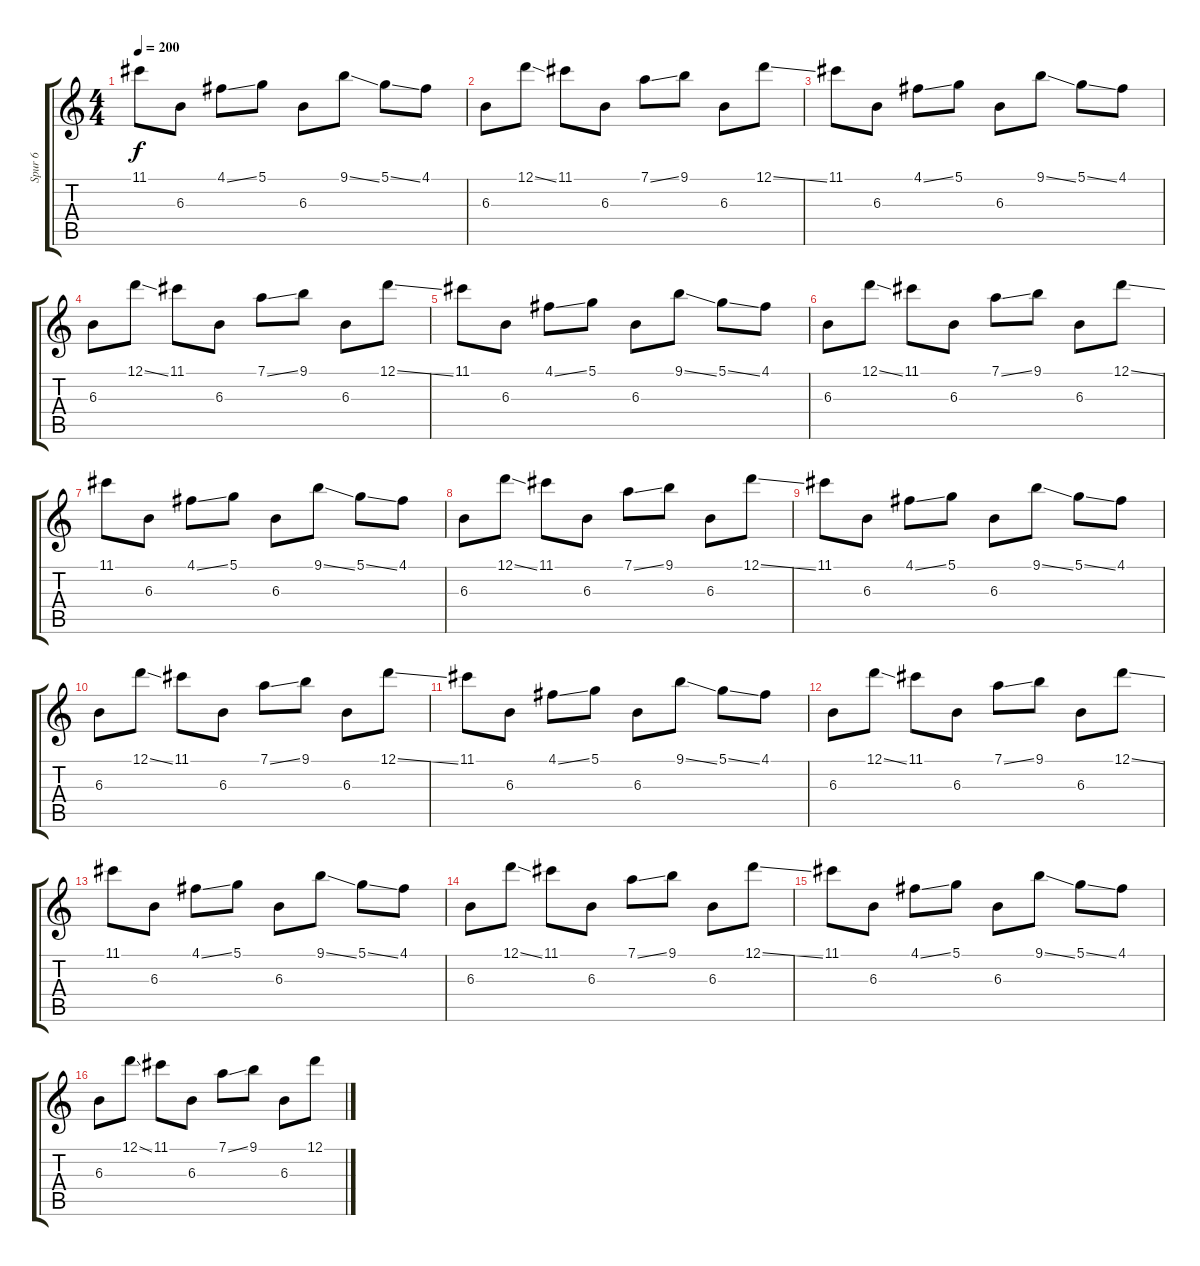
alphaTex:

\track ("Spur 6" "Spur 6") {instrument distortionguitar}
\staff {score tabs}
\tuning (D4 A3 F3 C3 G2 D2) {hide}
\ts (4 4)
\tempo 200
\clef g2
\ks c
11.1.8{dy f} 6.3.8 4.1{ss}.8 5.1.8 6.3.8 9.1{ss}.8 5.1{ss}.8 4.1.8 |
6.3.8{volume 9 balance 8} 12.1{ss}.8 11.1.8 6.3.8 7.1{ss}.8 9.1.8 6.3.8 12.1{ss}.8 |
11.1.8 6.3.8 4.1{ss}.8 5.1.8 6.3.8 9.1{ss}.8 5.1{ss}.8 4.1.8 |
6.3.8 12.1{ss}.8 11.1.8 6.3.8 7.1{ss}.8 9.1.8 6.3.8 12.1{ss}.8 |
11.1.8 6.3.8 4.1{ss}.8 5.1.8 6.3.8 9.1{ss}.8 5.1{ss}.8 4.1.8 |
6.3.8 12.1{ss}.8 11.1.8 6.3.8 7.1{ss}.8 9.1.8 6.3.8 12.1{ss}.8 |
11.1.8 6.3.8 4.1{ss}.8 5.1.8 6.3.8 9.1{ss}.8 5.1{ss}.8 4.1.8 |
6.3.8 12.1{ss}.8 11.1.8 6.3.8 7.1{ss}.8 9.1.8 6.3.8 12.1{ss}.8 |
11.1.8 6.3.8 4.1{ss}.8 5.1.8 6.3.8 9.1{ss}.8 5.1{ss}.8 4.1.8 |
6.3.8{volume 9 balance 8} 12.1{ss}.8 11.1.8 6.3.8 7.1{ss}.8 9.1.8 6.3.8 12.1{ss}.8 |
11.1.8 6.3.8 4.1{ss}.8 5.1.8 6.3.8 9.1{ss}.8 5.1{ss}.8 4.1.8 |
6.3.8 12.1{ss}.8 11.1.8 6.3.8 7.1{ss}.8 9.1.8 6.3.8 12.1{ss}.8 |
11.1.8 6.3.8 4.1{ss}.8 5.1.8 6.3.8 9.1{ss}.8 5.1{ss}.8 4.1.8 |
6.3.8 12.1{ss}.8 11.1.8 6.3.8 7.1{ss}.8 9.1.8 6.3.8 12.1{ss}.8 |
11.1.8 6.3.8 4.1{ss}.8 5.1.8 6.3.8 9.1{ss}.8 5.1{ss}.8 4.1.8 |
6.3.8 12.1{ss}.8 11.1.8 6.3.8 7.1{ss}.8 9.1.8 6.3.8 12.1{ss}.8
